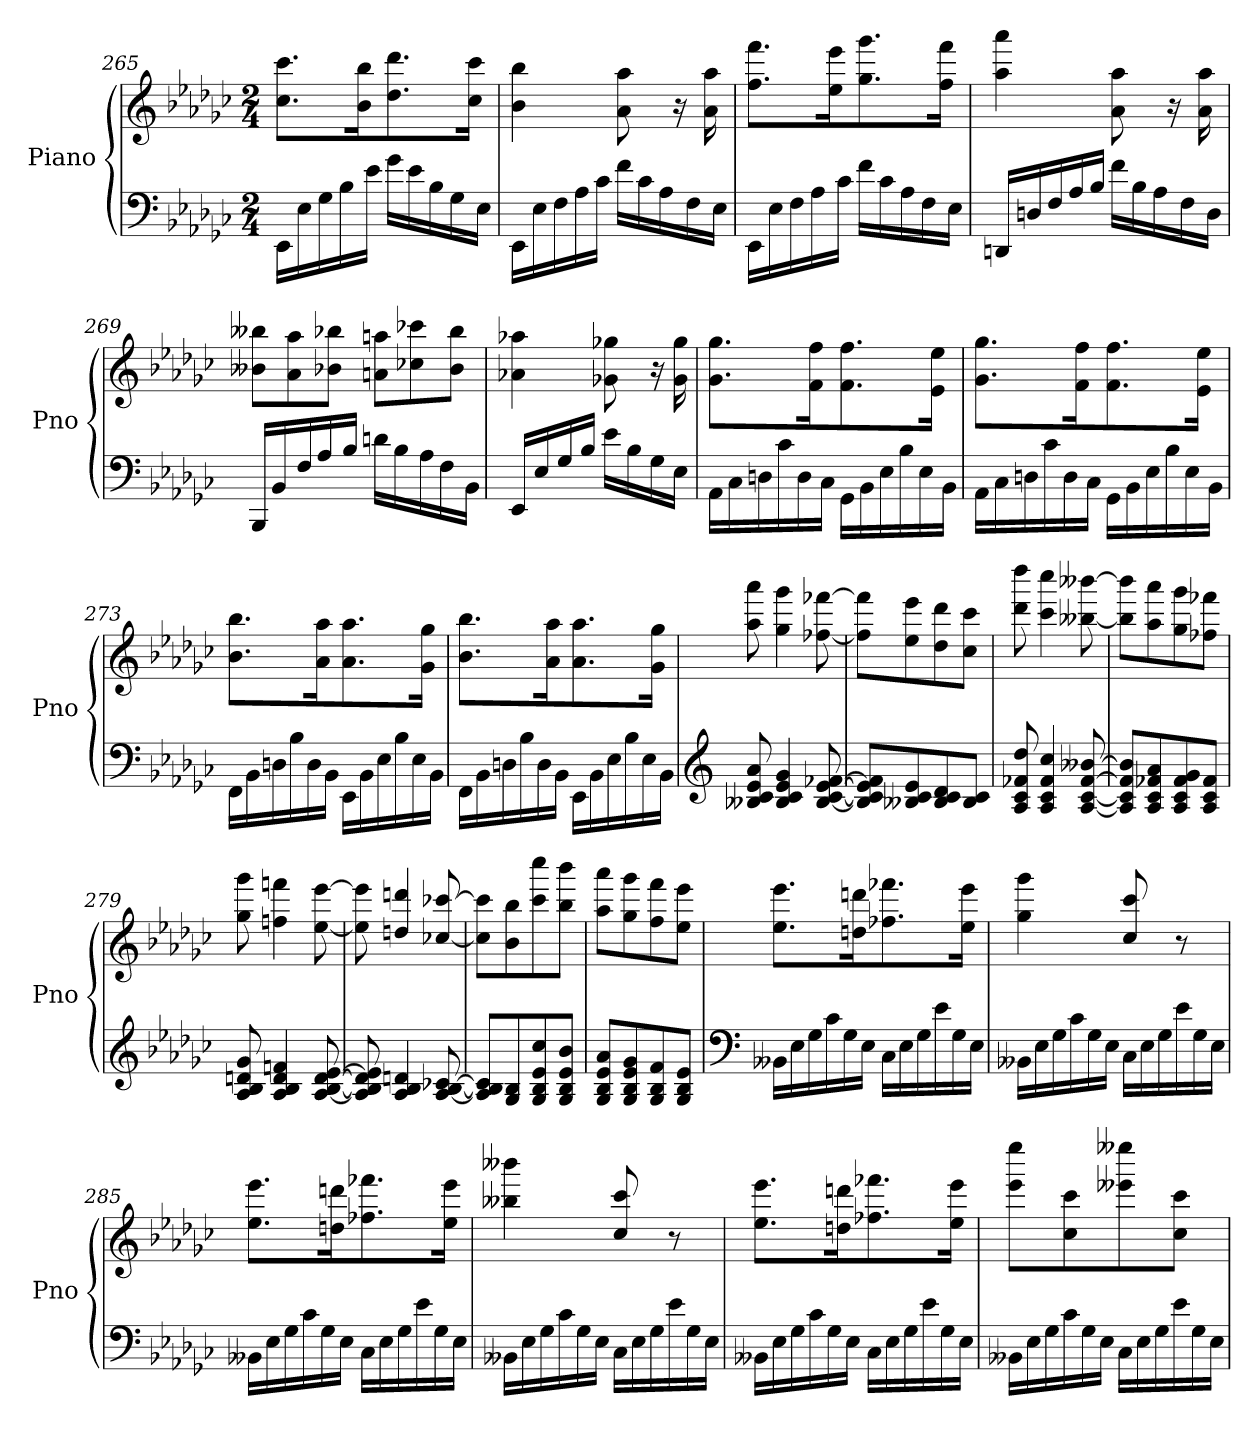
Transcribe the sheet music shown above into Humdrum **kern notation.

**kern	**kern
*part1	*part1
*staff2	*staff1
*I"Piano	*
*I'Pno	*
!!LO:LB:g=z
*clefF4	*clefG2
*k[b-e-a-d-g-c-]	*k[b-e-a-d-g-c-]
*M2/4	*M2/4
*Xtuplet	*
=265	=265
20EE-\LL	8.cc-\ 8.ccc-\L
20E-\	.
20G-\	.
20B-\	.
.	16b-\ 16bb-\K
20e-\JJ	.
20g-\LL	8.dd-\ 8.ddd-\
20e-\	.
20B-\	.
20G-\	.
.	16cc-\ 16ccc-\Jk
20E-\JJ	.
=266	=266
20EE-\LL	4b-\ 4bb-\
20E-\	.
20F\	.
20A-\	.
20c-\JJ	.
20f\LL	8a-\ 8aa-\
20c-\	.
20A-\	.
.	16r
20F\	.
.	16a-\ 16aa-\
20E-\JJ	.
=267	=267
20EE-\LL	8.ff\ 8.fff\L
20E-\	.
20F\	.
20A-\	.
.	16ee-\ 16eee-\K
20c-\JJ	.
20f\LL	8.gg-\ 8.ggg-\
20c-\	.
20A-\	.
20F\	.
.	16ff\ 16fff\Jk
20E-\JJ	.
=268	=268
20DDn/LL	4aa-\ 4aaa-\
20Dn/	.
20F/	.
20A-/	.
20B-/JJ	.
20f\LL	8a-\ 8aa-\
20B-\	.
20A-\	.
.	16r
20F\	.
.	16a-\ 16aa-\
20D\JJ	.
!!LO:LB:g=z
=269	=269
*	*Xtuplet
20BBB-/LL	12b--X\ 12bb--X\L
20BB-/	.
.	12a-\ 12aa-\
20F/	.
20A-/	.
.	12b-X\ 12bb-X\J
20B-/JJ	.
20dn\LL	12an\ 12aan\L
20B-\	.
.	12cc-X\ 12ccc-X\
20A-\	.
20F\	.
.	12b-\ 12bb-\J
20BB-\JJ	.
=270	=270
16EE-/LL	4a-X\ 4aa-X\
16E-/	.
16G-/	.
16B-/JJ	.
16e-\LL	8g-X\ 8gg-X\
16B-\	.
16G-\	16r
16E-\JJ	16g-\ 16gg-\
=271	=271
24AA-\LL	8.g-\ 8.gg-\L
24C-\	.
24Dn\	.
24c-\	.
24D\	.
.	16f\ 16ff\K
24C-\JJ	.
24GG-\LL	8.f\ 8.ff\
24BB-\	.
24E-\	.
24B-\	.
24E-\	.
.	16e-\ 16ee-\Jk
24BB-\JJ	.
=272	=272
24AA-\LL	8.g-\ 8.gg-\L
24C-\	.
24Dn\	.
24c-\	.
24D\	.
.	16f\ 16ff\K
24C-\JJ	.
24GG-\LL	8.f\ 8.ff\
24BB-\	.
24E-\	.
24B-\	.
24E-\	.
.	16e-\ 16ee-\Jk
24BB-\JJ	.
!!LO:PB:g=z
=273	=273
24FF\LL	8.b-\ 8.bb-\L
24BB-\	.
24Dn\	.
24B-\	.
24D\	.
.	16a-\ 16aa-\K
24BB-\JJ	.
24EE-\LL	8.a-\ 8.aa-\
24BB-\	.
24E-\	.
24B-\	.
24E-\	.
.	16g-\ 16gg-\Jk
24BB-\JJ	.
=274	=274
24FF\LL	8.b-\ 8.bb-\L
24BB-\	.
24Dn\	.
24B-\	.
24D\	.
.	16a-\ 16aa-\K
24BB-\JJ	.
24EE-\LL	8.a-\ 8.aa-\
24BB-\	.
24E-\	.
24B-\	.
24E-\	.
.	16g-\ 16gg-\Jk
24BB-\JJ	.
=275	=275
*clefG2	*
8B--X/ 8c-/ 8e-/ 8a-/	8aa-\ 8aaa-\
4B--/ 4c-/ 4e-/ 4g-/	4gg-\ 4ggg-\
[8B--/ [8c-/ [8e-/ [8f-X/	[8ff-X\ [8fff-X\
=276	=276
8B--/] 8c-/] 8e-/] 8f-/]L	8ff-\] 8fff-\]L
8B--X/ 8c-/ 8e-/	8ee-\ 8eee-\
8B--/ 8c-/ 8d-/	8dd-\ 8ddd-\
8B--/ 8c-/J	8cc-\ 8ccc-\J
!!LO:LB:g=z
=277	=277
8A-/ 8c-/ 8f-X/ 8dd-/	8ddd-\ 8dddd-\
4A-/ 4c-/ 4f-/ 4cc-/	4ccc-\ 4cccc-\
[8A-/ [8c-/ [8f-/ [8b--X/	[8bb--X\ [8bbb--X\
=278	=278
8A-/] 8c-/] 8f-/] 8b--/]L	8bb--\] 8bbb--\]L
8A-/ 8c-/ 8f-X/ 8a-/	8aa-\ 8aaa-\
8A-/ 8c-/ 8f-/ 8g-/	8gg-\ 8ggg-\
8A-/ 8c-/ 8f-/J	8ff-X\ 8fff-X\J
=279	=279
8A-/ 8B-/ 8dn/ 8g-/	8gg-\ 8ggg-\
4A-/ 4B-/ 4d/ 4fn/	4ffn\ 4fffn\
[8A-/ [8B-/ [8d/ [8e-/	[8ee-\ [8eee-\
=280	=280
8A-/] 8B-/] 8d/] 8e-/]	8ee-\] 8eee-\]
4A-/ 4B-/ 4dn/	4ddn/ 4dddn/
[8A-/ [8B-/ [8c-X/	[8cc-X/ [8ccc-X/
=281	=281
8A-/] 8B-/] 8c-/]L	8cc-\] 8ccc-\]L
8G-/ 8B-/	8b-\ 8bb-\
8G-/ 8B-/ 8e-/ 8cc-/	8ccc-\ 8cccc-\
8G-/ 8B-/ 8e-/ 8b-/J	8bb-\ 8bbb-\J
=282	=282
8G-/ 8B-/ 8e-/ 8a-/L	8aa-\ 8aaa-\L
8G-/ 8B-/ 8e-/ 8g-/	8gg-\ 8ggg-\
8G-/ 8B-/ 8f/	8ff\ 8fff\
8G-/ 8B-/ 8e-/J	8ee-\ 8eee-\J
!!LO:LB:g=z
=283	=283
*clefF4	*
24BB--X\LL	8.ee-\ 8.eee-\L
24E-\	.
24G-\	.
24c-\	.
24G-\	.
.	16ddn\ 16dddn\K
24E-\JJ	.
24C-\LL	8.ff-X\ 8.fff-X\
24E-\	.
24G-\	.
24e-\	.
24G-\	.
.	16ee-\ 16eee-\Jk
24E-\JJ	.
=284	=284
24BB--X\LL	4gg-\ 4ggg-\
24E-\	.
24G-\	.
24c-\	.
24G-\	.
24E-\JJ	.
24C-\LL	8cc-/ 8ccc-/
24E-\	.
24G-\	.
24e-\	8r
24G-\	.
24E-\JJ	.
=285	=285
24BB--X\LL	8.ee-\ 8.eee-\L
24E-\	.
24G-\	.
24c-\	.
24G-\	.
.	16ddn\ 16dddn\K
24E-\JJ	.
24C-\LL	8.ff-X\ 8.fff-X\
24E-\	.
24G-\	.
24e-\	.
24G-\	.
.	16ee-\ 16eee-\Jk
24E-\JJ	.
=286	=286
24BB--X\LL	4bb--X\ 4bbb--X\
24E-\	.
24G-\	.
24c-\	.
24G-\	.
24E-\JJ	.
24C-\LL	8cc-/ 8ccc-/
24E-\	.
24G-\	.
24e-\	8r
24G-\	.
24E-\JJ	.
!!LO:LB:g=z
=287	=287
24BB--X\LL	8.ee-\ 8.eee-\L
24E-\	.
24G-\	.
24c-\	.
24G-\	.
.	16ddn\ 16dddn\K
24E-\JJ	.
24C-\LL	8.ff-X\ 8.fff-X\
24E-\	.
24G-\	.
24e-\	.
24G-\	.
.	16ee-\ 16eee-\Jk
24E-\JJ	.
=288	=288
24BB--X\LL	8eee-\ 8eeee-\L
24E-\	.
24G-\	.
24c-\	8cc-\ 8ccc-\
24G-\	.
24E-\JJ	.
24C-\LL	8eee--X\ 8eeee--X\
24E-\	.
24G-\	.
24e-\	8cc-\ 8ccc-\J
24G-\	.
24E-\JJ	.
=	=
*-	*-
